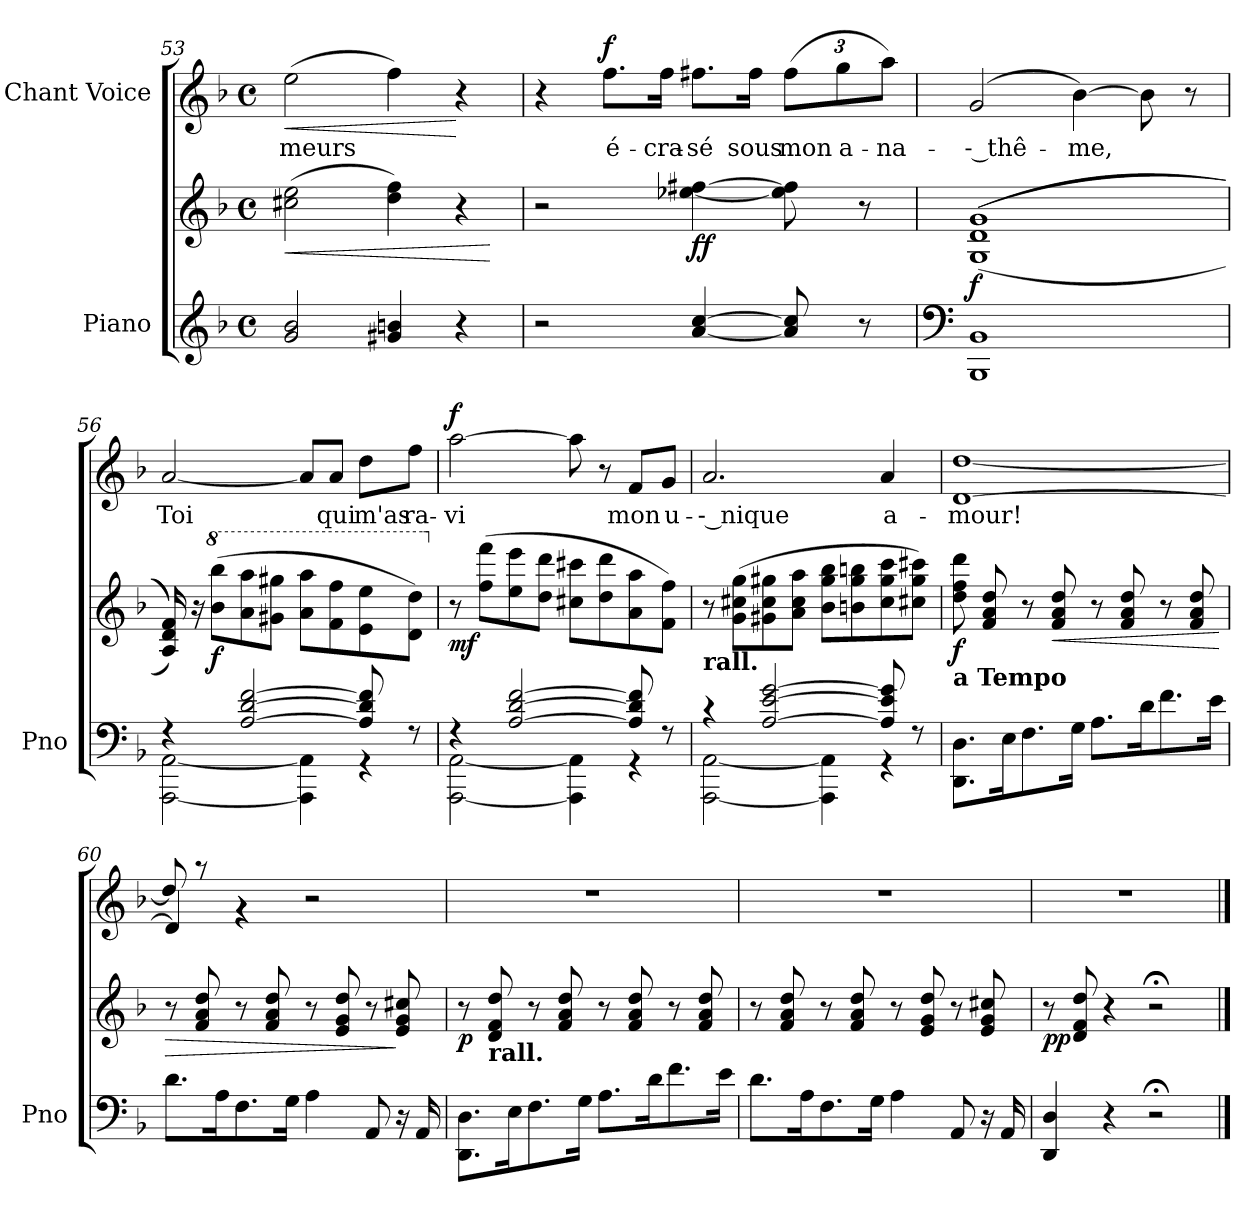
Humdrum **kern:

**kern	**kern	**dynam	**kern	**text	**dynam
*part2	*part2	*part2	*part1	*part1	*part1
*staff3	*staff2	*staff2/3	*staff1	*staff1	*staff1
*I"Piano	*	*	*I"Chant Voice	*	*
*I'Pno	*	*	*	*	*
*clefG2	*clefG2	*	*clefG2	*	*
*k[b-]	*k[b-]	*	*k[b-]	*	*
*M4/4	*M4/4	*	*M4/4	*	*
*met(c)	*met(c)	*	*met(c)	*	*
=53	=53	=53	=53	=53	=53
!	!	!LO:HP:b	!	!LO:LY:b	!LO:HP:b
!	!	!LO:DY:n=1:a=2	!	!	!
!	!	!LO:DY:n=2:a=2	!	!	!LO:DY:n=1:a
!	!	!	!	!	!LO:DY:n=2:a
2g/ 2b-/	(>2cc#X\ 2ee\	< other-dynamics f	(>2ee\	meurs	< other-dynamics f
4g#X/ 4bn/	4dd\ 4ff\)	.	4ff\)	.	.
4r	4r	.	4r	.	[
.	.	[	.	.	.
=54	=54	=54	=54	=54	=54
2r	2r	.	4r	.	.
!	!	!	!	!LO:LY:b	!LO:DY:a
.	.	.	8.ff\L	é-	f
!	!	!	!	!LO:LY:b	!
.	.	.	16ff\Jk	-cra-	.
!	!	!LO:DY:b	!	!LO:LY:b	!
[4a/ [4cc/	[4ee-X\ [4ff#X\	ff	8.ff#X\L	-sé	.
!	!	!	!	!LO:LY:b	!
.	.	.	16ff#\Jk	sous	.
*	*	*	*Xbrackettup	*	*
!	!	!	!	!LO:LY:b	!
8a/] 8cc/]	8ee-\] 8ff#\]	.	(>12ff#\L	mon	.
!	!	!	!	!LO:LY:b	!
.	.	.	12gg\	a-	.
8r	8r	.	.	.	.
!	!	!	!	!LO:LY:b	!
.	.	.	12aa\J)	-na-	.
!!LO:LB:g=z
=55	=55	=55	=55	=55	=55
*clefF4	*	*	*	*	*
!	!	!LO:DY:b	!	!LO:LY:b	!
1BBB- 1BB-	(<(<(<1G 1d 1g	f	(>2g/	-- thê-	.
!	!	!	!	!LO:LY:b	!
.	.	.	[4b-\)	-me,	.
.	.	.	8b-\]	.	.
.	.	.	8r	.	.
=56	=56	=56	=56	=56	=56
*^	*	*	*	*	*
!	!	!	!	!	!LO:LY:b	!
4rF	[2AAA\ [2AA\	16A/ 16d/ 16f/)))	.	[2a/	Toi	.
.	.	16r	.	.	.	.
*	*	*8va	*	*	*	*
!	!	!	!LO:DY:b	!	!	!
.	.	(>8bb-\ 8bbb-\L	f	.	.	.
[2A/ [2d/ [2f/	.	8aa\ 8aaa\	.	.	.	.
.	.	8gg#X\ 8ggg#X\J	.	.	.	.
.	4AAA\] 4AA\]	8aa\ 8aaa\L	.	8a/L]	.	.
!	!	!	!	!	!LO:LY:b	!
.	.	8ff\ 8fff\	.	8a/J	qui	.
!	!	!	!	!	!LO:LY:b	!
8A/] 8d/] 8f/]	4r	8ee\ 8eee\	.	8dd\L	m'as	.
!	!	!	!	!	!LO:LY:b	!
8rF	.	8dd\ 8ddd\J)	.	8ff\J	ra-	.
=57	=57	=57	=57	=57	=57	=57
*	*	*X8va	*	*	*	*
!	!	!	!LO:DY:b	!	!LO:LY:b	!LO:DY:a
4rF	[2AAA\ [2AA\	8r	mf	[2aa\	-vi	f
.	.	(>8ff\ 8fff\L	.	.	.	.
[2A/ [2d/ [2f/	.	8ee\ 8eee\	.	.	.	.
.	.	8dd\ 8ddd\J	.	.	.	.
.	4AAA\] 4AA\]	8cc#X\ 8ccc#X\L	.	8aa\]	.	.
.	.	8dd\ 8ddd\	.	8r	.	.
!	!	!	!	!	!LO:LY:b	!
8A/] 8d/] 8f/]	4r	8a\ 8aa\	.	8f/L	mon	.
!	!	!	!	!	!LO:LY:b	!
8rF	.	8f\ 8ff\J)	.	8g/J	u-	.
!!LO:LB:g=z
=58	=58	=58	=58	=58	=58	=58
*	*	*	*	*MM85	*	*
!	!	!LO:TX:b:B:t=rall.	!	!	!	!
!	!	!	!	!	!LO:LY:b	!
*	*	*	*	*^	*	*
*	*	*	*	*	*^	*	*
4r	[2AAA\ [2AA\	8r	.	2.a/	4ryy	2ryy	-- nique	.
.	.	(>8g\ 8cc#X\ 8gg\L	.	.	.	.	.	.
*	*	*	*	*MM81	*	*	*	*
[2A/ [2e/ [2g/	.	8g#X\ 8cc#\ 8gg#X\	.	.	2.ryy	.	.	.
.	.	8a\ 8cc#\ 8aa\J	.	.	.	.	.	.
*	*	*	*	*MM77	*	*	*	*
.	4AAA\] 4AA\]	8b-\ 8gg#\ 8bb-\L	.	.	.	2ryy	.	.
.	.	8bn\ 8gg#\ 8bbn\	.	.	.	.	.	.
*	*	*	*	*MM74	*	*	*	*
!	!	!	!	!	!	!	!LO:LY:b	!
8A/] 8e/] 8g/]	4r	8cc#\ 8gg#\ 8ccc\	.	4a/	.	.	a-	.
8rF	.	8cc#X\ 8gg#\ 8ccc#X\J)	.	.	.	.	.	.
*v	*v	*	*	*v	*v	*v	*	*
=59	=59	=59	=59	=59	=59
*	*	*	*MM88	*	*
*	*	*	*^	*	*
*	*	*	*	*^	*	*
!	!LO:TX:b:B:t=a Tempo	!	!	!	!	!	!
!	!	!LO:DY:b	!	!	!	!LO:LY:b	!
*	*	*	*	*v	*v	*	*
8.DD\ 8.D\L	8dd\ 8ff\ 8ddd\	f	[1d	[1dd	-mour!	.
.	8f/ 8a/ 8dd/	.	.	.	.	.
16E\K	.	.	.	.	.	.
8.F\	8r	.	.	.	.	.
!	!	!LO:HP:b	!	!	!	!
.	8f/ 8a/ 8dd/	<	.	.	.	.
16G\Jk	.	.	.	.	.	.
8.A\L	8r	.	.	.	.	.
.	8f/ 8a/ 8dd/	.	.	.	.	.
16d\K	.	.	.	.	.	.
8.f\	8r	.	.	.	.	.
.	8f/ 8a/ 8dd/	.	.	.	.	.
16e\Jk	.	.	.	.	.	.
*	*	*	*v	*v	*	*
.	.	[	.	.	.
=60	=60	=60	=60	=60	=60
!	!	!LO:HP:b	!	!	!
*	*	*	*^	*	*
8.d\L	8r	>	4d/]	8dd/]	.	.
.	8f/ 8a/ 8dd/	.	.	8raa	.	.
16A\K	.	.	.	.	.	.
8.F\	8r	.	4rg	4rg	.	.
.	8f/ 8a/ 8dd/	.	.	.	.	.
16G\Jk	.	.	.	.	.	.
4A\	8r	.	2r	2ryy	.	.
.	8e/ 8g/ 8dd/	.	.	.	.	.
8AA/	8r	.	.	.	.	.
16r	8e/ 8g/ 8cc#X/	]	.	.	.	.
16AA/	.	.	.	.	.	.
*	*	*	*v	*v	*	*
!!LO:LB:g=z
=61	=61	=61	=61	=61	=61
!	!	!LO:DY:b	!	!	!
*	*	*	*^	*	*
*	*	*	*	*^	*	*
*	*	*	*	*	*^	*	*
8.DD\ 8.D\L	8r	p	1r	8ryy	4.ryy	2ryy	.	.
*	*	*	*MM85	*	*	*	*	*
!	!LO:TX:b:B:t=rall.	!	!	!	!	!	!	!
.	8d/ 8f/ 8dd/	.	.	2..ryy	.	.	.	.
16E\K	.	.	.	.	.	.	.	.
8.F\	8r	.	.	.	.	.	.	.
*	*	*	*MM82	*	*	*	*	*
.	8f/ 8a/ 8dd/	.	.	.	2ryy	.	.	.
16G\Jk	.	.	.	.	.	.	.	.
8.A\L	8r	.	.	.	.	8ryy	.	.
*	*	*	*MM80	*	*	*	*	*
.	8f/ 8a/ 8dd/	.	.	.	.	4.ryy	.	.
16d\K	.	.	.	.	.	.	.	.
8.f\	8r	.	.	.	.	.	.	.
*	*	*	*MM78	*	*	*	*	*
.	8f/ 8a/ 8dd/	.	.	.	8ryy	.	.	.
16e\Jk	.	.	.	.	.	.	.	.
=62	=62	=62	=62	=62	=62	=62	=62	=62
8.d\L	8r	.	1r	8ryy	4.ryy	2ryy	.	.
*	*	*	*MM76	*	*	*	*	*
.	8f/ 8a/ 8dd/	.	.	2..ryy	.	.	.	.
16A\K	.	.	.	.	.	.	.	.
8.F\	8r	.	.	.	.	.	.	.
*	*	*	*MM74	*	*	*	*	*
.	8f/ 8a/ 8dd/	.	.	.	2ryy	.	.	.
16G\Jk	.	.	.	.	.	.	.	.
4A\	8r	.	.	.	.	8ryy	.	.
*	*	*	*MM72	*	*	*	*	*
.	8e/ 8g/ 8dd/	.	.	.	.	4.ryy	.	.
8AA/	8r	.	.	.	.	.	.	.
*	*	*	*MM70	*	*	*	*	*
16r	8e/ 8g/ 8cc#X/	.	.	.	8ryy	.	.	.
16AA/	.	.	.	.	.	.	.	.
=63	=63	=63	=63	=63	=63	=63	=63	=63
!	!	!LO:DY:b	!	!	!	!	!	!
*	*	*	*v	*v	*v	*v	*	*
4DD/ 4D/	8r	pp	1r	.	.
.	8d/ 8f/ 8dd/	.	.	.	.
4r	4r	.	.	.	.
2r;<	2r;<	.	.	.	.
==	==	==	==	==	==
*-	*-	*-	*-	*-	*-
